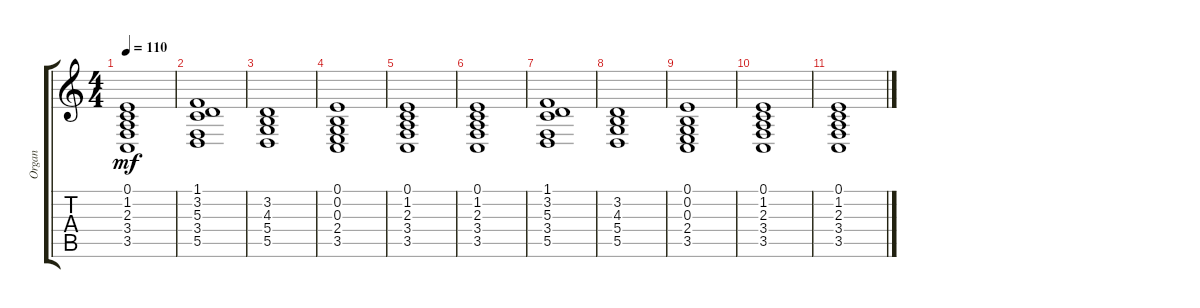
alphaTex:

\track ("Organ" "Organ") {instrument fx7echoes}
\staff {score tabs}
\tuning (E4 B3 G3 D3 A2 E2) {hide}
\ts (4 4)
\tempo 110
\clef g2
\ks c
(0.1 1.2 2.3 3.4 3.5).1{dy mf} |
(1.1 3.2 5.3 3.4 5.5).1 |
(3.2 4.3 5.4 5.5).1 |
(0.1 0.2 0.3 2.4 3.5).1 |
(0.1 1.2 2.3 3.4 3.5).1 |
(0.1 1.2 2.3 3.4 3.5).1 |
(1.1 3.2 5.3 3.4 5.5).1 |
(3.2 4.3 5.4 5.5).1 |
(0.1 0.2 0.3 2.4 3.5).1 |
(0.1 1.2 2.3 3.4 3.5).1 |
(0.1 1.2 2.3 3.4 3.5).1
